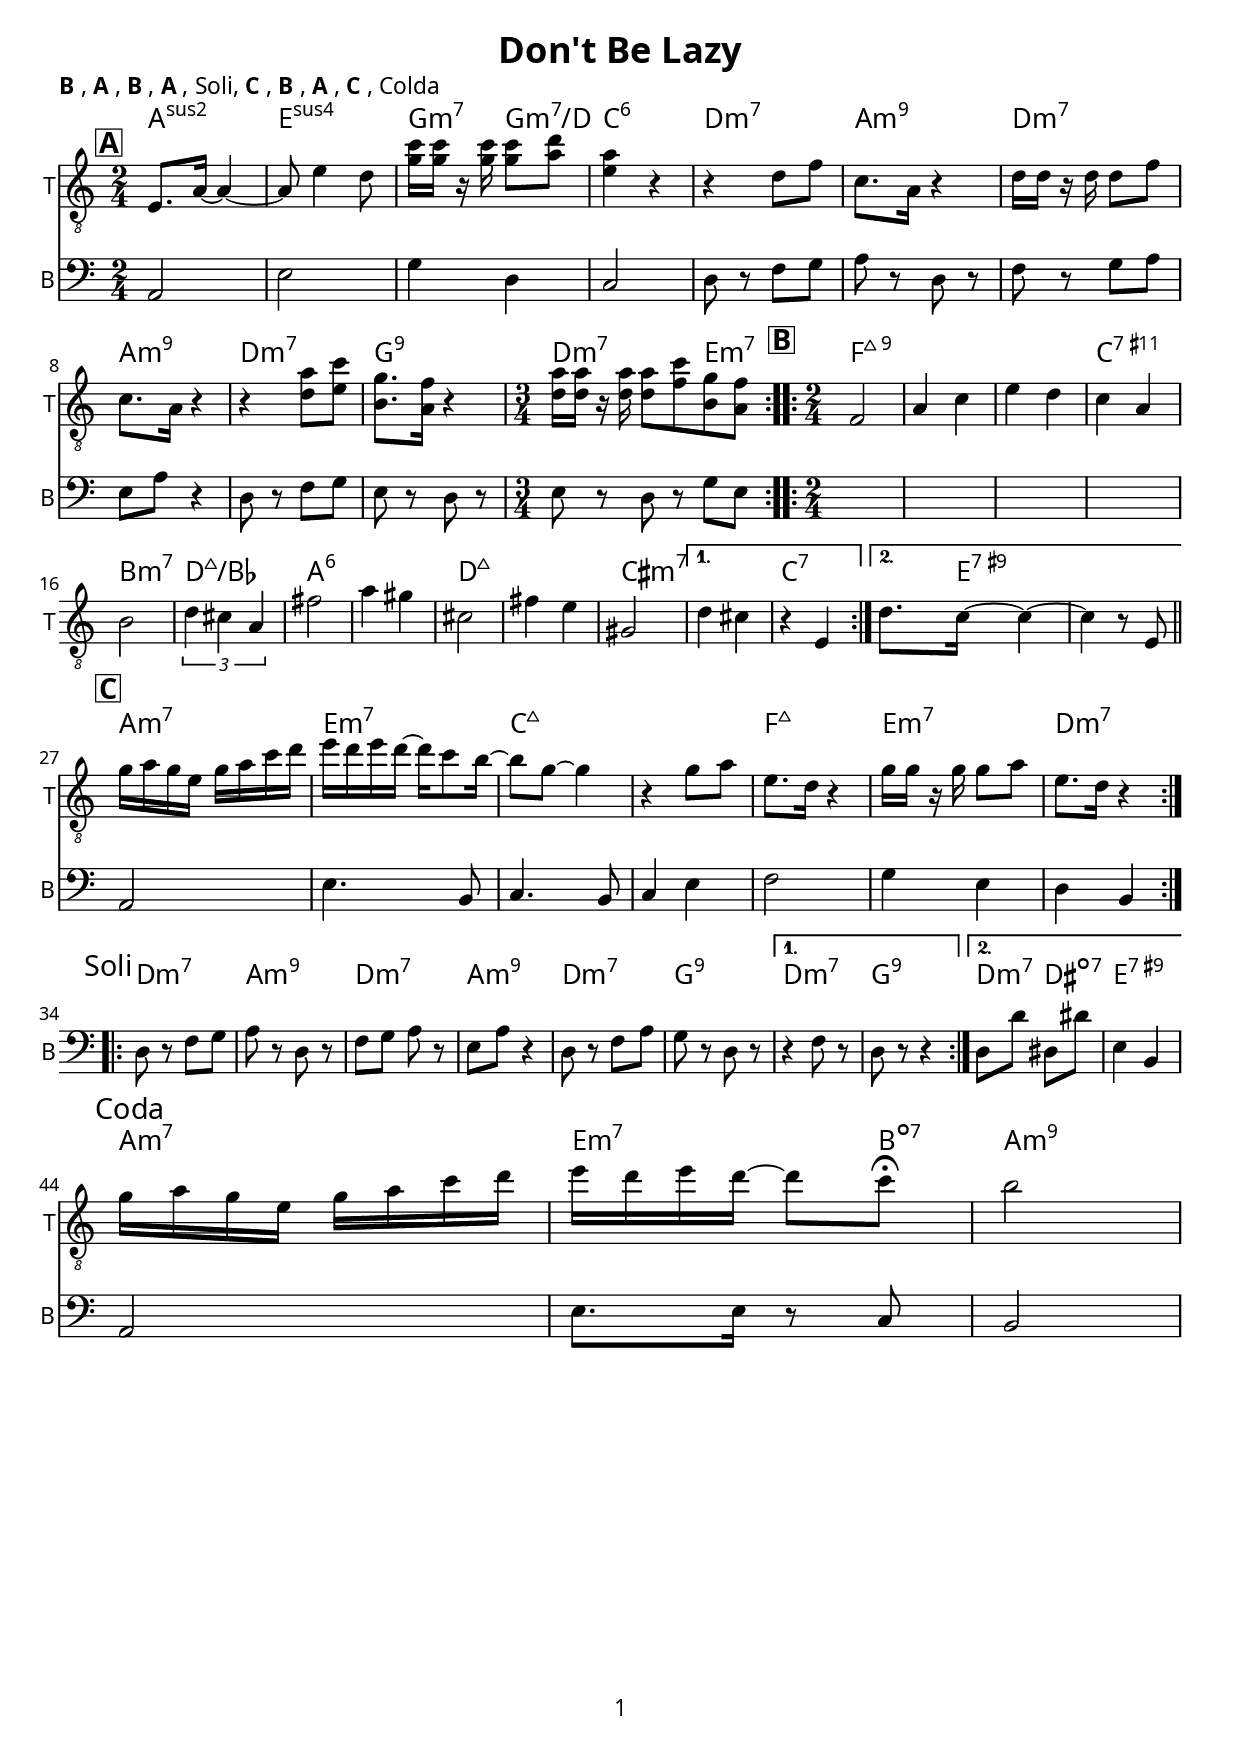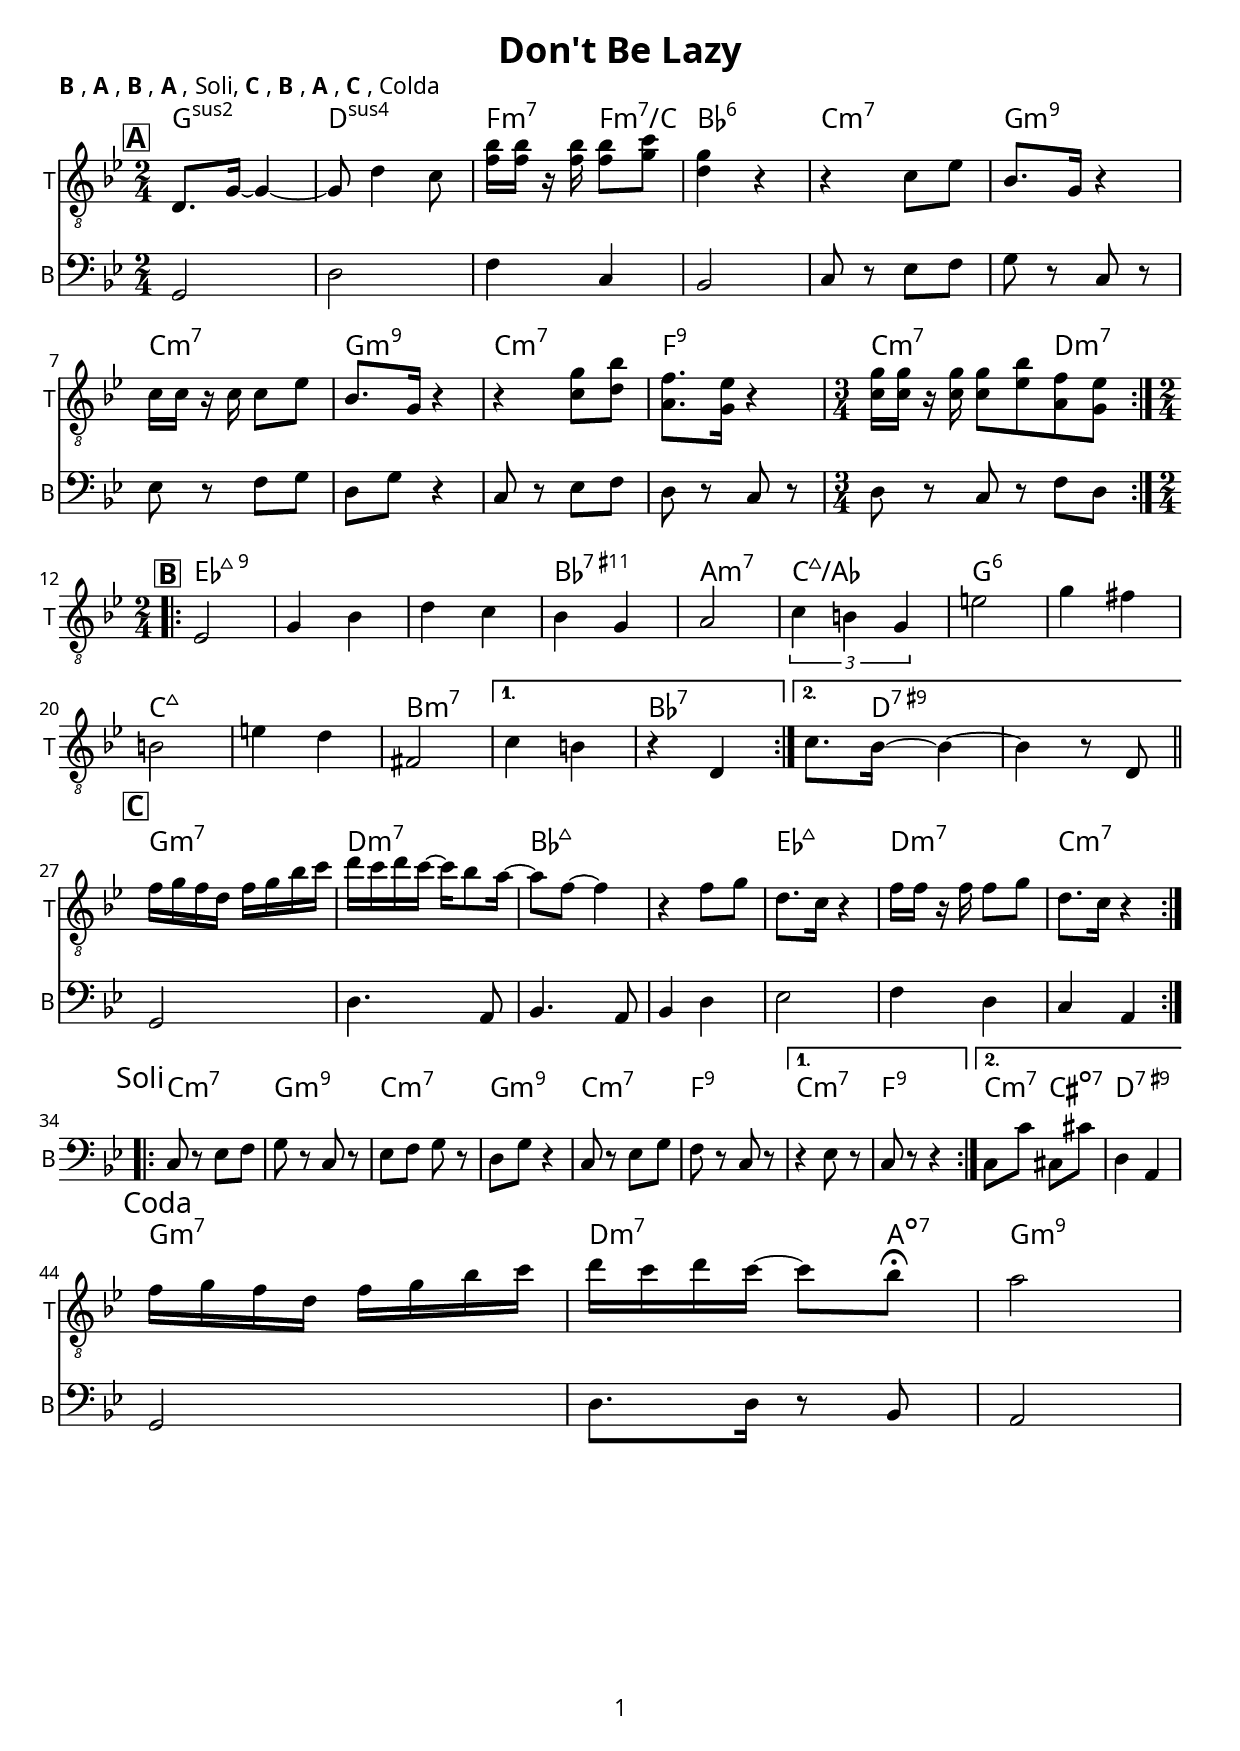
% DEFINIZIONI {{{
\version "2.18.2"

\header {
  title = "Don't Be Lazy"
}

\paper{
  print-first-page-number = ##t
  oddHeaderMarkup = \markup \null
  evenHeaderMarkup = \markup \null
  oddFooterMarkup = \markup {
    \fill-line {
      \on-the-fly \print-page-number-check-first
      \fromproperty #'page:page-number-string
    }
  }
  evenFooterMarkup = \oddFooterMarkup
  #(set-global-staff-size 10)

  myStaffSize = #20
  fonts = #(make-pango-font-tree
            "FontAwesome"
            "FontAwesome"
            "FontAwesome"
            (/ myStaffSize 20))
}

global = {
  \key bes \major
  \numericTimeSignature
  \time 2/4
  \set Score.markFormatter = #format-mark-box-alphabet
}

toCoda = {
  % the align part
  \once \override Score.RehearsalMark.self-alignment-X = #RIGHT  
  \once \override Score.RehearsalMark.break-visibility = #begin-of-line-invisible
  \mark \markup { { \lower #1 "al  " { \musicglyph #"scripts.coda"} } } 
}

\layout {
  \context { 
    \Staff \RemoveEmptyStaves 
  }
}

struttura = \markup {
  \column {
    \line {
      \bold{B}, \bold{A}, \bold{B}, \bold{A}, Soli, \bold{C}, \bold{B}, \bold{A}, \bold{C}, Colda
    }
  }
}
%}}}

% PARTE A {{{
temaA = {
  \repeat volta 2 {
    \time 2/4
    d,8. g16~ g4~ g8 d'4 c8 | f16 f r16 f f8 g d4 r4 |
    r4 c8 ees bes8. g16 r4 | c16 c r c c8 ees bes8. g16 r4 |
    r4 c8 d a8. g16 r4 | 
    \time 3/4
    c16 c r c c8 ees a,8 g |
  }
}

temaAdue = {
  \repeat volta 2 {
    \time 2/4
    s1 | bes'16 bes s bes bes8 c g4 s4 |
    s1 | s1 |
    s4 g8 bes f8. ees16 s4 | 
    \time 3/4
    g16 g s g g8 bes f8 ees |
  }
}

bassoA = {
  \repeat volta 2 {
    \time 2/4
    g2 d'2 | f4 c bes2 |
    c8 r ees f g r c, r | ees r f g d g r4 |
    c,8 r ees f d r c r | 
    \time 3/4
    d8 r c r f d |
  }
}

accordiA = \chordmode{
  \repeat volta 2 {
    \time 2/4
    \set chordChanges = ##t
    g2:sus2 d2:sus4 | f4:m7 f4:m7/c bes2:6 |
    c2:m7 g2:m9 | c2:m7 g2:m9 | 
    c2:m7 f2:9 | 
    \time 3/4
    c2:m7 d4:m7 | 
  }
}
% }}}

% PARTE B {{{
temaB = {
  \repeat volta 2 {
    ees,2 g 4 bes | d c bes g | a2 \tuplet 3/2 {c4 b g} | 
    e'2 g4 fis | b,2 e4 d | fis,2 |
  }
  \alternative{
    {
      c'4 b |
      r4 d,4 |
    }
    {
      c'8. bes16~ bes4~ | 
      bes4 r8 d,8 |
    }
  }
}

bassoB = {
  \repeat volta 2 {
    s1 | s1 | s1 | s1 | s1 | s2 |
  }
  \alternative{
    {s2 | s2|}
    {s2 | s2|}
  }
}

accordiB = \chordmode{
  \repeat volta 2 {
    ees1:maj9 | ees2:maj9 bes2:7.11+ | a2:m7 c2:maj7/aes | 
    g1:6 | c1:maj7 | b2:m7 |
  }
  \alternative{
    {b2:m7 | bes2:7 |}
    { b8.:m7 d16:7.9+ d4:7.9+ | d2:7.9+|}
  }
}
% }}}

% PARTE C {{{
temaC = {
  \repeat volta 2 {
    f'16 g f d f g bes c d c d c~ c bes8 a16~ |
    a8 f8~ f4 r4 f8 g | d8. c16 r4 f16 f r f f8 g |
    d8. c16 r4 |
  }
}

bassoC = {
  \repeat volta 2 {
    g,2 d'4. a8 | bes4. a8 bes4 d | ees2 f4 d | c a |
  }
}

accordiC = \chordmode{
  \repeat volta 2 {
    g2:m7 d2:m7 |bes1:maj7 | ees2:maj7 d2:m7 | c2:m7 |
  }
}
% }}}

% PARTE Soli {{{
temaSoli = {  
  \repeat volta 2 {
    \mark "Soli"
    s1 | s1 | s1 |
  }
  \alternative{ {s1|} {s1|} }
}

bassoSoli = {
  \repeat volta 2 {
    c8 r ees f g r c, r | ees f g r d g r4 |
    c,8 r ees g f r c r | 
  }
  \alternative{
    {r4 ees8 r8 c8 r8 r4 |}
    {c8 c' cis, cis' d,4 a |}
  }
}

accordiSoli = \chordmode{
  \repeat volta 2 {
    c2:m7 g2:m9 |c2:m7 g2:m9 | c2:m7 f2:9 | 
  }
  \alternative{
    {c2:m7 f2:9 |}
    {c4:m7 cis4:dim7 d2:7.9+|}
  }
}
% }}}

% PARTE Coda {{{
temaCoda = {
    \mark "Coda"
    f16 g f d f g bes c d c d c~ c8 bes8\fermata |
    a2 |
}

bassoCoda = {
    g2 d'8. d16 r8 bes8 | a2 |
}

accordiCoda = \chordmode{
    g2:m7 d4.:m7 a8:dim7 | g2:m9 |
}
% }}}

% SCORE {{{
tema = \relative c' {
  \global 
  \mark \default
  \new Voice <<
    \temaA
    \temaAdue
  >>
  \mark \default
  \time 2/4
  \temaB
  \bar "||"
  \break
  \mark \default
  \temaC
  \break
  \temaSoli
  \break
  \temaCoda
}

basso = \relative c {
  \global 
  \bassoA
  \bassoB
  \bassoC
  \bassoSoli
  \bassoCoda
}

chordsPart = \new ChordNames \with {
  midiMaximumVolume = #0.7
}{
  \accordiA
  \accordiB
  \accordiC
  \accordiSoli
  \accordiCoda
}


temaPart = \new Staff \with {
  instrumentName = "T"
  shortInstrumentName = "T"
  midiInstrument = "trumpet"
  
} { \clef "treble_8" \tema }

bassPart = \new Staff \with {
  instrumentName = "B"
  shortInstrumentName = "B"
  midiInstrument = "contrabass"
  midiMaximumVolume = #0.8
} { \clef bass \basso }

\book{
  \struttura
  \bookOutputSuffix "C"
  \score {
    <<
      \chordsPart
      \temaPart
      \bassPart
    >>
    \layout {
      indent = #0
    }
  }
  \score {
    \unfoldRepeats 
    <<
      \chordsPart
      \temaPart
      \bassPart
    >>
    \midi {
      \context {
        \Score
        tempoWholesPerMinute = #(ly:make-moment 120 4)
      }
    }
  }
}

\book{
  \struttura
  \bookOutputSuffix "Bb"
  \score {
    <<
      \transpose c d { \chordsPart }
      \transpose c d { \temaPart}
      \transpose c d { \bassPart}
    >>
    \layout {
      indent = #0
    }
  }
}
% }}}
